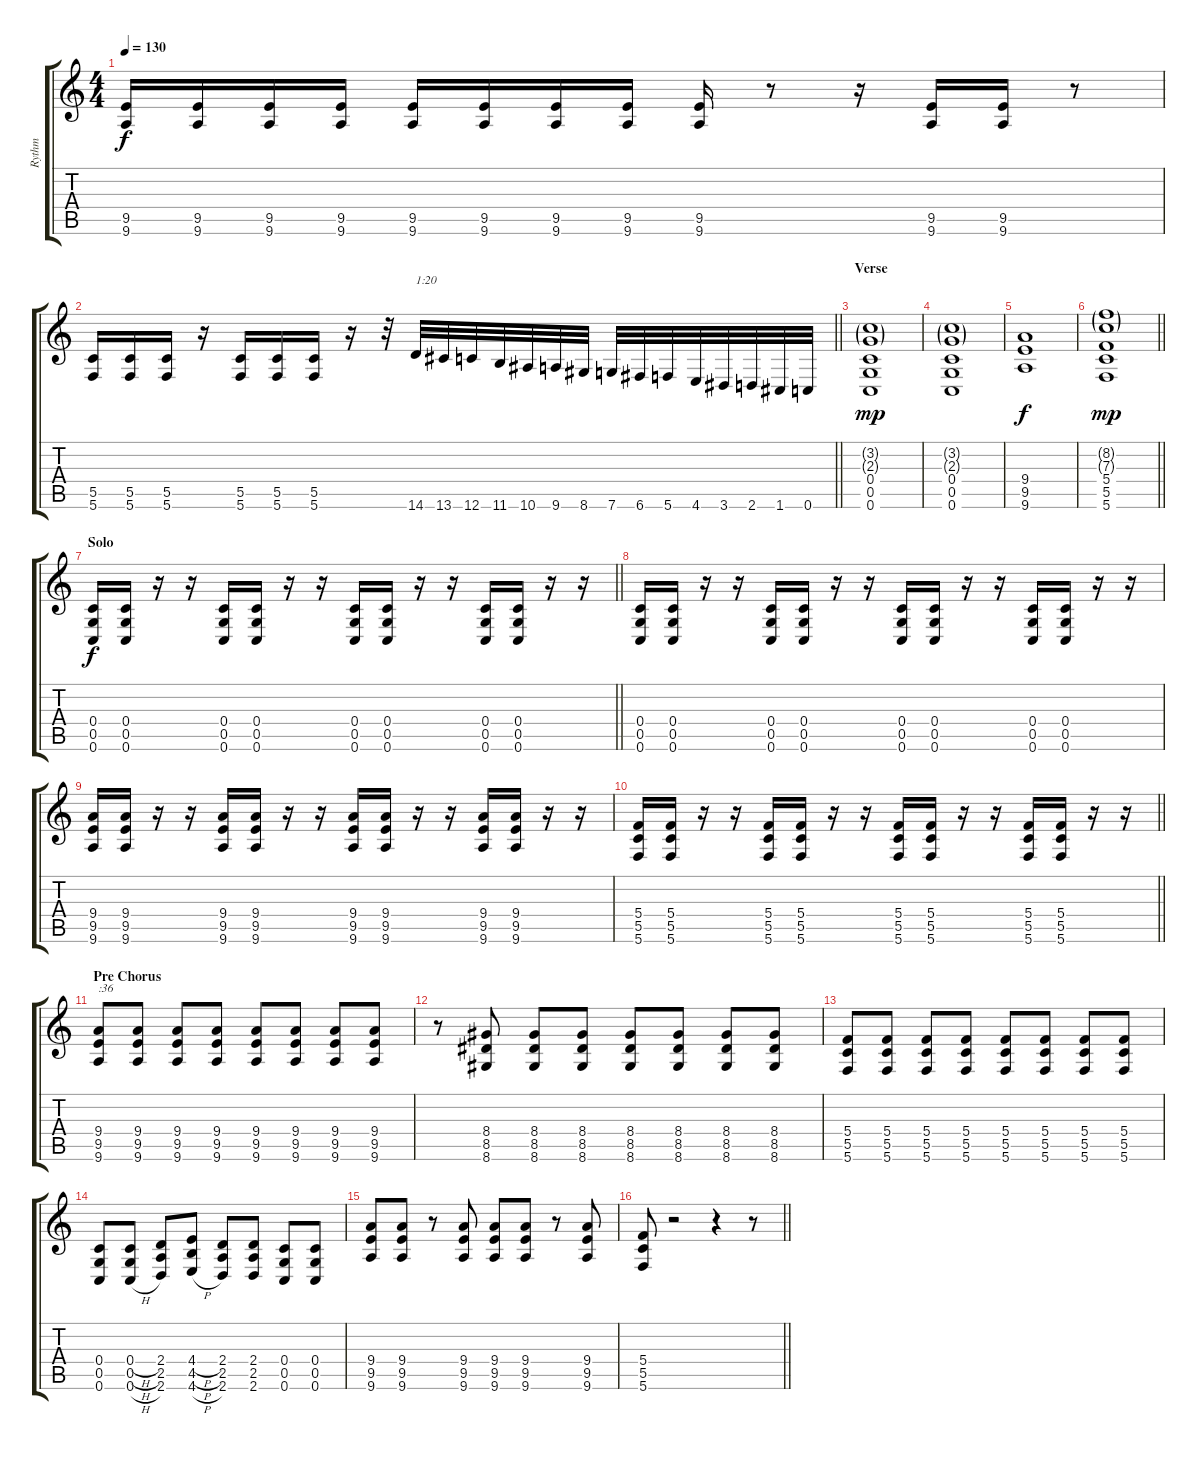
\track ("Rythm" "Rythm") {instrument overdrivenguitar}
\staff {score tabs}
\tuning (D4 A3 F3 C3 G2 C2) {hide}
\ts (4 4)
\tempo 130
\clef g2
\ks c
(9.5 9.6).16{dy f} (9.5 9.6).16 (9.5 9.6).16 (9.5 9.6).16 (9.5 9.6).16 (9.5 9.6).16 (9.5 9.6).16 (9.5 9.6).16 (9.5 9.6).16 r.8 r.16 (9.5 9.6).16 (9.5 9.6).16 r.8 |
\barLineRight lightlight
(5.5 5.6).16 (5.5 5.6).16 (5.5 5.6).16 r.16 (5.5 5.6).16 (5.5 5.6).16 (5.5 5.6).16 r.16 r.32 14.6.32{txt "1:20"} 13.6.32 12.6.32 11.6.32 10.6.32 9.6.32 8.6.32 7.6.32 6.6.32 5.6.32 4.6.32 3.6.32 2.6.32 1.6.32 0.6.32 |
\section ("" "Verse")
(3.2{g} 2.3{g} 0.4 0.5 0.6).1{dy mp} |
(3.2{g} 2.3{g} 0.4 0.5 0.6).1 |
(9.4 9.5 9.6).1{dy f} |
\barLineRight lightlight
(8.2{g} 7.3{g} 5.4 5.5 5.6).1{dy mp} |
\section ("" "Solo")
\barLineRight lightlight
(0.4 0.5 0.6).16{dy f} (0.4 0.5 0.6).16 r.16 r.16 (0.4 0.5 0.6).16 (0.4 0.5 0.6).16 r.16 r.16 (0.4 0.5 0.6).16 (0.4 0.5 0.6).16 r.16 r.16 (0.4 0.5 0.6).16 (0.4 0.5 0.6).16 r.16 r.16 |
(0.4 0.5 0.6).16 (0.4 0.5 0.6).16 r.16 r.16 (0.4 0.5 0.6).16 (0.4 0.5 0.6).16 r.16 r.16 (0.4 0.5 0.6).16 (0.4 0.5 0.6).16 r.16 r.16 (0.4 0.5 0.6).16 (0.4 0.5 0.6).16 r.16 r.16 |
(9.4 9.5 9.6).16 (9.4 9.5 9.6).16 r.16 r.16 (9.4 9.5 9.6).16 (9.4 9.5 9.6).16 r.16 r.16 (9.4 9.5 9.6).16 (9.4 9.5 9.6).16 r.16 r.16 (9.4 9.5 9.6).16 (9.4 9.5 9.6).16 r.16 r.16 |
\barLineRight lightlight
(5.4 5.5 5.6).16 (5.4 5.5 5.6).16 r.16 r.16 (5.4 5.5 5.6).16 (5.4 5.5 5.6).16 r.16 r.16 (5.4 5.5 5.6).16 (5.4 5.5 5.6).16 r.16 r.16 (5.4 5.5 5.6).16 (5.4 5.5 5.6).16 r.16 r.16 |
\section ("" "Pre Chorus")
(9.4 9.5 9.6).8{txt ":36"} (9.4 9.5 9.6).8 (9.4 9.5 9.6).8 (9.4 9.5 9.6).8 (9.4 9.5 9.6).8 (9.4 9.5 9.6).8 (9.4 9.5 9.6).8 (9.4 9.5 9.6).8 |
r.8 (8.4 8.5 8.6).8 (8.4 8.5 8.6).8 (8.4 8.5 8.6).8 (8.4 8.5 8.6).8 (8.4 8.5 8.6).8 (8.4 8.5 8.6).8 (8.4 8.5 8.6).8 |
(5.4 5.5 5.6).8 (5.4 5.5 5.6).8 (5.4 5.5 5.6).8 (5.4 5.5 5.6).8 (5.4 5.5 5.6).8 (5.4 5.5 5.6).8 (5.4 5.5 5.6).8 (5.4 5.5 5.6).8 |
(0.4 0.5 0.6).8 (0.4{h} 0.5{h} 0.6{h}).8 (2.4 2.5 2.6).8 (4.4{h} 4.5{h} 4.6{h}).8 (2.4 2.5 2.6).8 (2.4 2.5 2.6).8 (0.4 0.5 0.6).8 (0.4 0.5 0.6).8 |
(9.4 9.5 9.6).8 (9.4 9.5 9.6).8 r.8 (9.4 9.5 9.6).8 (9.4 9.5 9.6).8 (9.4 9.5 9.6).8 r.8 (9.4 9.5 9.6).8 |
\barLineRight lightlight
(5.4 5.5 5.6).8 r.2 r.4 r.8
